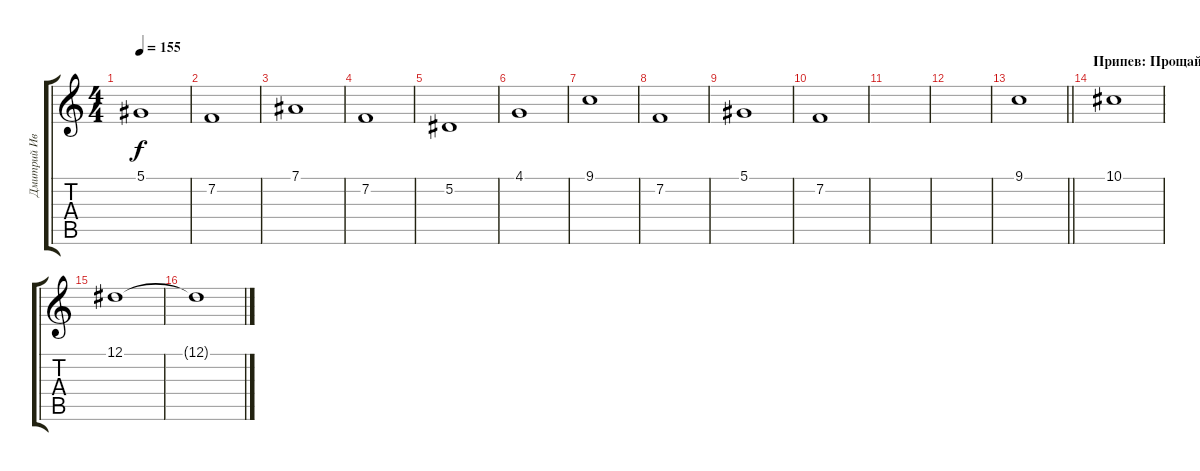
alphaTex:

\track ("Дмитрий Иванов" "Дмитрий Ив") {instrument stringensemble1}
\staff {score tabs}
\tuning (Eb4 Bb3 Gb3 Db3 Ab2 Eb2) {hide}
\ts (4 4)
\tempo 155
\clef g2
\ks c
5.1.1{dy f} |
7.2.1 |
7.1.1 |
7.2.1 |
5.2.1 |
4.1.1 |
9.1.1 |
7.2.1 |
5.1.1 |
7.2.1 |
|
|
\barLineRight lightlight
9.1.1 |
\section ("" "Припев: Прощай мой...")
10.1.1 |
12.1.1 |
12.1{t}.1
